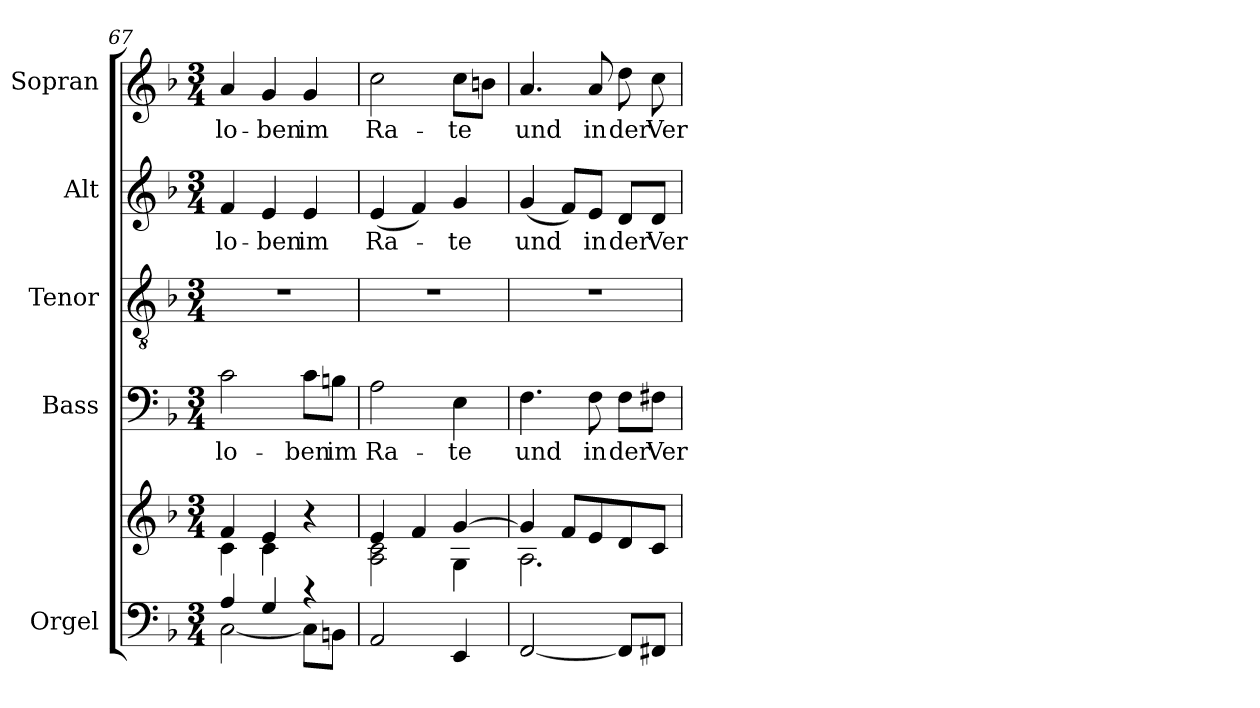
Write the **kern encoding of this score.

**kern	**kern	**kern	**text	**kern	**kern	**text	**kern	**text
*part5	*part5	*part4	*part4	*part3	*part2	*part2	*part1	*part1
*staff6	*staff5	*staff4	*staff4	*staff3	*staff2	*staff2	*staff1	*staff1
*I"Orgel	*	*I"Bass	*	*I"Tenor	*I"Alt	*	*I"Sopran	*
*I'Org.	*	*I'B	*	*I'T	*I'A	*	*I'S	*
!!LO:LB:g=z
*clefF4	*clefG2	*clefF4	*	*clefGv2	*clefG2	*	*clefG2	*
*k[b-]	*k[b-]	*k[b-]	*	*k[b-]	*k[b-]	*	*k[b-]	*
*F:	*F:	*F:	*	*F:	*F:	*	*F:	*
*M3/4	*M3/4	*M3/4	*	*M3/4	*M3/4	*	*M3/4	*
=67	=67	=67	=67	=67	=67	=67	=67	=67
*^	*^	*	*	*	*	*	*	*
!	!	!	!	!	!LO:LY:b	!	!	!LO:LY:b	!	!LO:LY:b
4A/	[<2C\	4f/	4c\	2c\	lo-	2.r	4f/	lo-	4a/	lo-
!	!	!	!	!	!	!	!	!LO:LY:b	!	!LO:LY:b
4G/	.	4e/	4c\	.	.	.	4e/	-ben	4g/	-ben
!	!	!	!	!	!LO:LY:b	!	!	!LO:LY:b	!	!LO:LY:b
4rc	8C\L]	4r	4ryy	8c\L	-ben	.	4e/	im	4g/	im
!	!	!	!	!	!LO:LY:b	!	!	!	!	!
.	8BBn\J	.	.	8Bn\J	im	.	.	.	.	.
=68	=68	=68	=68	=68	=68	=68	=68	=68	=68	=68
!	!	!	!	!	!LO:LY:b	!	!	!LO:LY:b	!	!LO:LY:b
*v	*v	*	*	*	*	*	*	*	*	*
2AA/	4e/	2A\ 2c\	2A\	Ra-	2.r	(<4e/	Ra-	2cc\	Ra-
.	4f/	.	.	.	.	4f/)	.	.	.
!	!	!	!	!LO:LY:b	!	!	!LO:LY:b	!	!LO:LY:b
4EE/	[>4g/	4G\	4E\	-te	.	4g/	-te	8cc\L	-te
.	.	.	.	.	.	.	.	8bn\J	.
=69	=69	=69	=69	=69	=69	=69	=69	=69	=69
!	!	!	!	!LO:LY:b	!	!	!LO:LY:b	!	!LO:LY:b
[2FF/	4g/]	2.A\	4.F\	und	2.r	(<4g/	und	4.a/	und
.	8f/L	.	.	.	.	8f/L)	.	.	.
!	!	!	!	!LO:LY:b	!	!	!LO:LY:b	!	!LO:LY:b
.	8e/	.	8F\	in	.	8e/J	in	8a/	in
!	!	!	!	!LO:LY:b	!	!	!LO:LY:b	!	!LO:LY:b
8FF/L]	8d/	.	8F\L	der	.	8d/L	der	8dd\	der
!	!	!	!	!LO:LY:b	!	!	!LO:LY:b	!	!LO:LY:b
8FF#X/J	8c/J	.	8F#X\J	Ver-	.	8d/J	Ver-	8cc\	Ver-
*	*v	*v	*	*	*	*	*	*	*
=	=	=	=	=	=	=	=	=
*-	*-	*-	*-	*-	*-	*-	*-	*-
